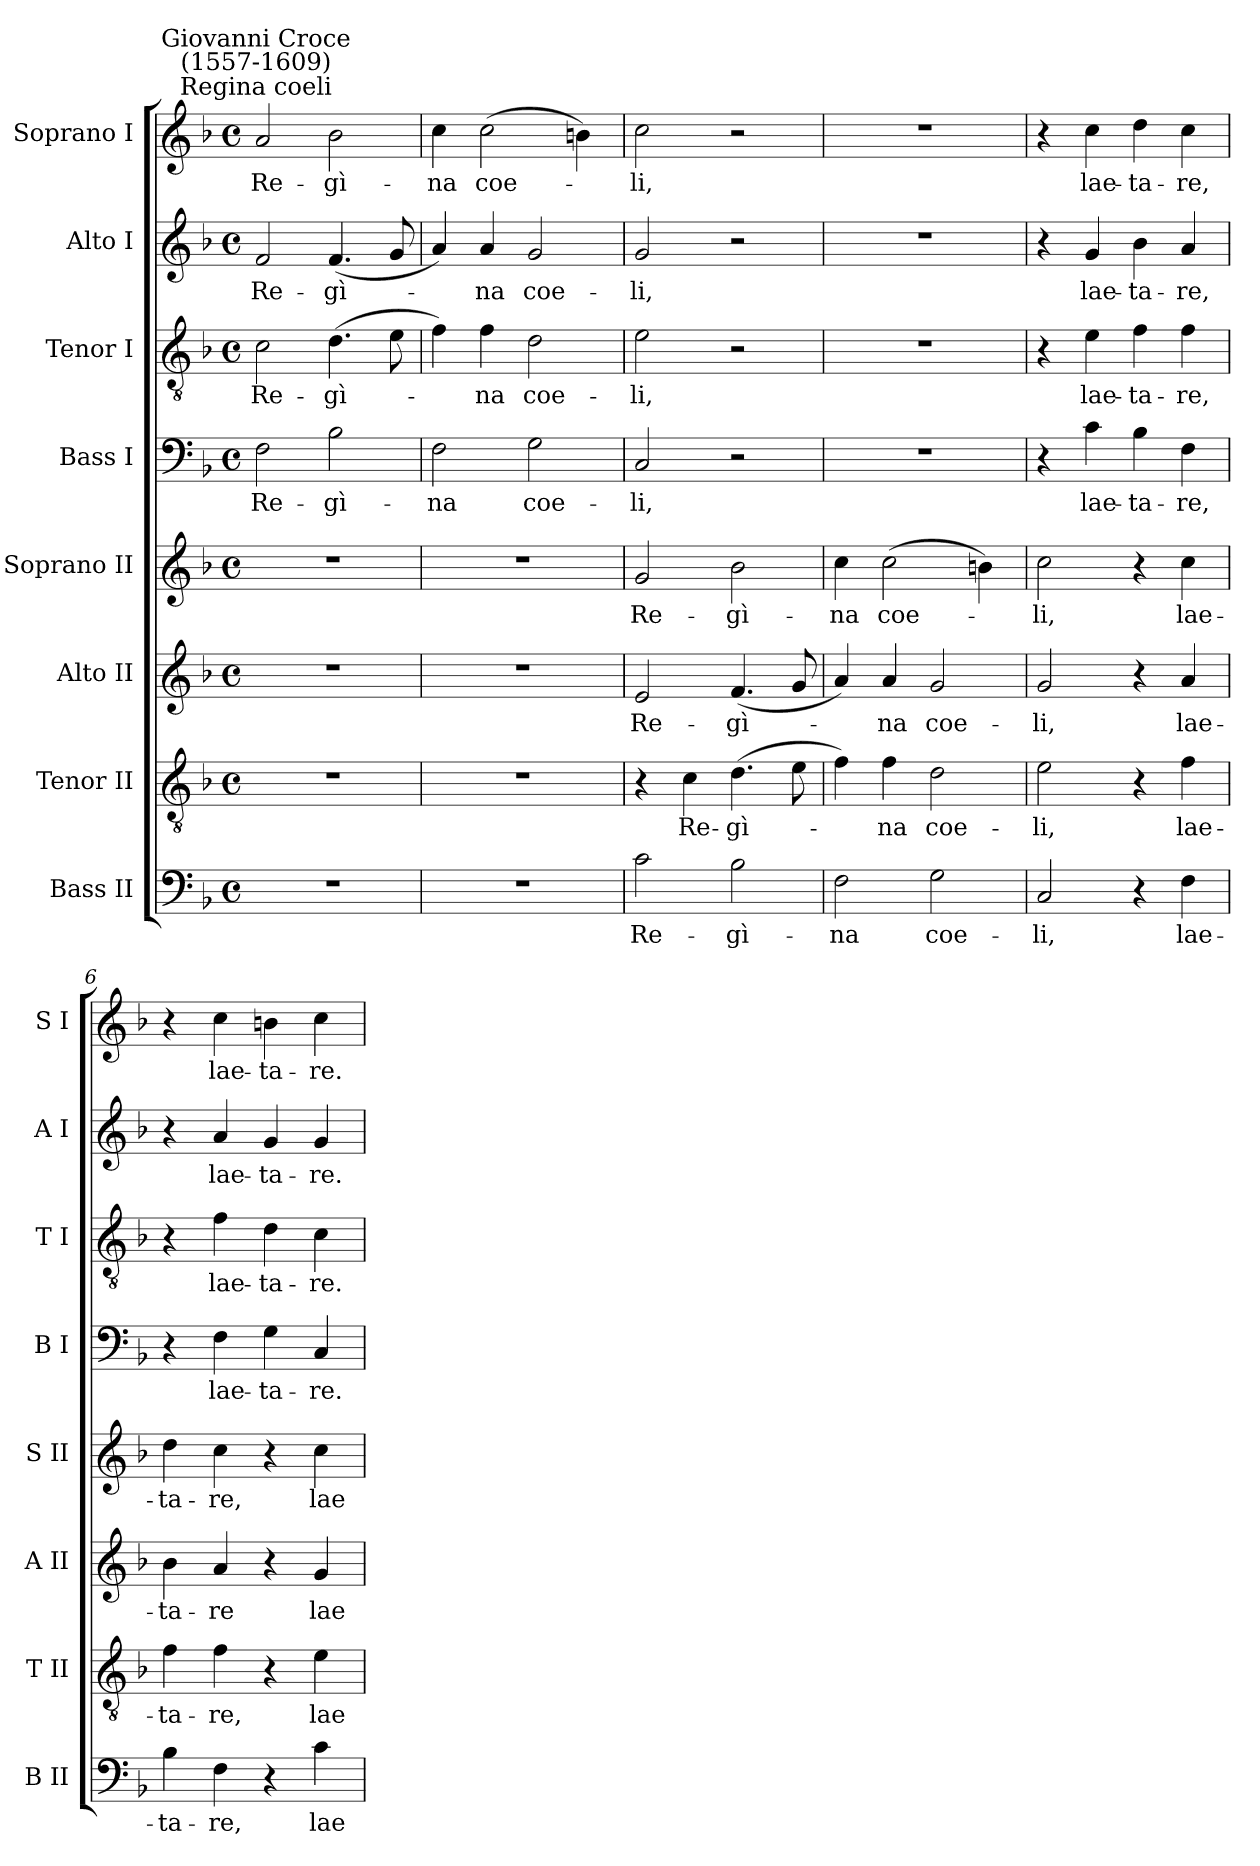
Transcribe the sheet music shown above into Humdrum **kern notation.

**kern	**text	**kern	**text	**kern	**text	**kern	**text	**kern	**text	**kern	**text	**kern	**text	**kern	**text
*part8	*part8	*part7	*part7	*part6	*part6	*part5	*part5	*part4	*part4	*part3	*part3	*part2	*part2	*part1	*part1
*staff8	*staff8	*staff7	*staff7	*staff6	*staff6	*staff5	*staff5	*staff4	*staff4	*staff3	*staff3	*staff2	*staff2	*staff1	*staff1
*I"Bass II	*	*I"Tenor II	*	*I"Alto II	*	*I"Soprano II	*	*I"Bass I	*	*I"Tenor I	*	*I"Alto I	*	*I"Soprano I	*
*I'B II	*	*I'T II	*	*I'A II	*	*I'S II	*	*I'B I	*	*I'T I	*	*I'A I	*	*I'S I	*
*clefF4	*	*clefGv2	*	*clefG2	*	*clefG2	*	*clefF4	*	*clefGv2	*	*clefG2	*	*clefG2	*
*k[b-]	*	*k[b-]	*	*k[b-]	*	*k[b-]	*	*k[b-]	*	*k[b-]	*	*k[b-]	*	*k[b-]	*
*F:	*	*F:	*	*F:	*	*F:	*	*F:	*	*F:	*	*F:	*	*F:	*
*M4/4	*	*M4/4	*	*M4/4	*	*M4/4	*	*M4/4	*	*M4/4	*	*M4/4	*	*M4/4	*
*met(c)	*	*met(c)	*	*met(c)	*	*met(c)	*	*met(c)	*	*met(c)	*	*met(c)	*	*met(c)	*
=1	=1	=1	=1	=1	=1	=1	=1	=1	=1	=1	=1	=1	=1	=1	=1
!	!	!	!	!	!	!	!	!	!	!	!	!	!	!LO:TX:a:cj:t=Regina coeli	!
!	!	!	!	!	!	!	!	!	!	!	!	!	!	!LO:TX:a:cj:t=Giovanni Croce\n(1557-1609)	!
!	!	!	!	!	!	!	!	!	!LO:LY:b	!	!LO:LY:b	!	!LO:LY:b	!	!LO:LY:b
1r	.	1r	.	1r	.	1r	.	2F	Re-	2c	Re-	2f	Re-	2a	Re-
!	!	!	!	!	!	!	!	!	!LO:LY:b	!	!LO:LY:b	!	!LO:LY:b	!	!LO:LY:b
.	.	.	.	.	.	.	.	2B-	-gì-	(>4.d	-gì-	(<4.f	-gì-	2b-	-gì-
.	.	.	.	.	.	.	.	.	.	8e	.	8g	.	.	.
=2	=2	=2	=2	=2	=2	=2	=2	=2	=2	=2	=2	=2	=2	=2	=2
!	!	!	!	!	!	!	!	!	!LO:LY:b	!	!	!	!	!	!LO:LY:b
1r	.	1r	.	1r	.	1r	.	2F	-na	4f)	.	4a)	.	4cc	-na
!	!	!	!	!	!	!	!	!	!	!	!LO:LY:b	!	!LO:LY:b	!	!LO:LY:b
.	.	.	.	.	.	.	.	.	.	4f	na	4a	na	(>2cc	coe-
!	!	!	!	!	!	!	!	!	!LO:LY:b	!	!LO:LY:b	!	!LO:LY:b	!	!
.	.	.	.	.	.	.	.	2G	coe-	2d	coe-	2g	coe-	.	.
.	.	.	.	.	.	.	.	.	.	.	.	.	.	4bn)	.
=3	=3	=3	=3	=3	=3	=3	=3	=3	=3	=3	=3	=3	=3	=3	=3
!	!LO:LY:b	!	!	!	!LO:LY:b	!	!LO:LY:b	!	!LO:LY:b	!	!LO:LY:b	!	!LO:LY:b	!	!LO:LY:b
2c	Re-	4r	.	2e	Re-	2g	Re-	2C	-li,	2e	-li,	2g	-li,	2cc	li,
!	!	!	!LO:LY:b	!	!	!	!	!	!	!	!	!	!	!	!
.	.	4c	Re-	.	.	.	.	.	.	.	.	.	.	.	.
!	!LO:LY:b	!	!LO:LY:b	!	!LO:LY:b	!	!LO:LY:b	!	!	!	!	!	!	!	!
2B-	-gì-	(>4.d	-gì-	(<4.f	-gì-	2b-	-gì-	2r	.	2r	.	2r	.	2r	.
.	.	8e	.	8g	.	.	.	.	.	.	.	.	.	.	.
=4	=4	=4	=4	=4	=4	=4	=4	=4	=4	=4	=4	=4	=4	=4	=4
!	!LO:LY:b	!	!	!	!	!	!LO:LY:b	!	!	!	!	!	!	!	!
2F	-na	4f)	.	4a)	.	4cc	-na	1r	.	1r	.	1r	.	1r	.
!	!	!	!LO:LY:b	!	!LO:LY:b	!	!LO:LY:b	!	!	!	!	!	!	!	!
.	.	4f	na	4a	na	(>2cc	coe-	.	.	.	.	.	.	.	.
!	!LO:LY:b	!	!LO:LY:b	!	!LO:LY:b	!	!	!	!	!	!	!	!	!	!
2G	coe-	2d	coe-	2g	coe-	.	.	.	.	.	.	.	.	.	.
.	.	.	.	.	.	4bn)	.	.	.	.	.	.	.	.	.
=5	=5	=5	=5	=5	=5	=5	=5	=5	=5	=5	=5	=5	=5	=5	=5
!	!LO:LY:b	!	!LO:LY:b	!	!LO:LY:b	!	!LO:LY:b	!	!	!	!	!	!	!	!
2C	-li,	2e	-li,	2g	-li,	2cc	li,	4r	.	4r	.	4r	.	4r	.
!	!	!	!	!	!	!	!	!	!LO:LY:b	!	!LO:LY:b	!	!LO:LY:b	!	!LO:LY:b
.	.	.	.	.	.	.	.	4c	lae-	4e	lae-	4g	lae-	4cc	lae-
!	!	!	!	!	!	!	!	!	!LO:LY:b	!	!LO:LY:b	!	!LO:LY:b	!	!LO:LY:b
4r	.	4r	.	4r	.	4r	.	4B-	-ta-	4f	-ta-	4b-	-ta-	4dd	-ta-
!	!LO:LY:b	!	!LO:LY:b	!	!LO:LY:b	!	!LO:LY:b	!	!LO:LY:b	!	!LO:LY:b	!	!LO:LY:b	!	!LO:LY:b
4F	lae-	4f	lae-	4a	lae-	4cc	lae-	4F	-re,	4f	-re,	4a	-re,	4cc	-re,
=6	=6	=6	=6	=6	=6	=6	=6	=6	=6	=6	=6	=6	=6	=6	=6
!	!LO:LY:b	!	!LO:LY:b	!	!LO:LY:b	!	!LO:LY:b	!	!	!	!	!	!	!	!
4B-	-ta-	4f	-ta-	4b-	-ta-	4dd	-ta-	4r	.	4r	.	4r	.	4r	.
!	!LO:LY:b	!	!LO:LY:b	!	!LO:LY:b	!	!LO:LY:b	!	!LO:LY:b	!	!LO:LY:b	!	!LO:LY:b	!	!LO:LY:b
4F	-re,	4f	-re,	4a	-re	4cc	-re,	4F	lae-	4f	lae-	4a	lae-	4cc	lae-
!	!	!	!	!	!	!	!	!	!LO:LY:b	!	!LO:LY:b	!	!LO:LY:b	!	!LO:LY:b
4r	.	4r	.	4r	.	4r	.	4G	-ta-	4d	-ta-	4g	-ta-	4bn	-ta-
!	!LO:LY:b	!	!LO:LY:b	!	!LO:LY:b	!	!LO:LY:b	!	!LO:LY:b	!	!LO:LY:b	!	!LO:LY:b	!	!LO:LY:b
4c	lae-	4e	lae-	4g	lae-	4cc	lae-	4C	-re.	4c	-re.	4g	-re.	4cc	-re.
=	=	=	=	=	=	=	=	=	=	=	=	=	=	=	=
*-	*-	*-	*-	*-	*-	*-	*-	*-	*-	*-	*-	*-	*-	*-	*-
